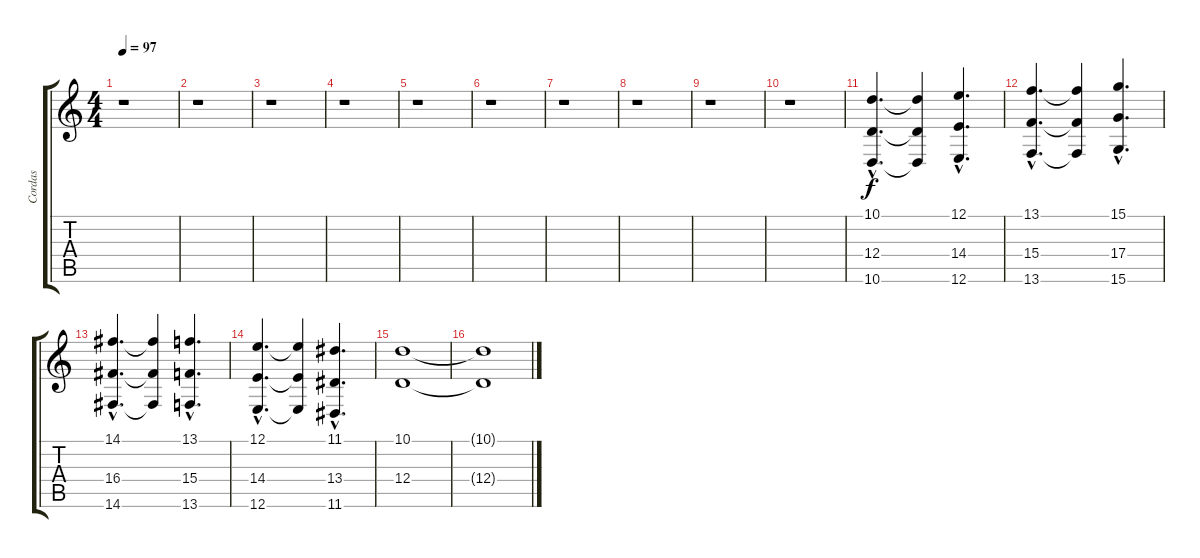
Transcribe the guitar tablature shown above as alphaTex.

\track ("Cordas" "Cordas") {instrument stringensemble1}
\staff {score tabs}
\tuning (E4 B3 G3 D3 A2 E2) {hide}
\ts (4 4)
\tempo 97
\clef g2
\ks c
r.1{dy f} |
r.1 |
r.1 |
r.1 |
r.1 |
r.1 |
r.1 |
r.1 |
r.1 |
r.1 |
(10.1{hac} 12.4{hac} 10.6{hac}).4{d} (10.1{t} 12.4{t} 10.6{t}).4 (12.1{hac} 14.4{hac} 12.6{hac}).4{d} |
(13.1{hac} 15.4{hac} 13.6{hac}).4{d} (13.1{t} 15.4{t} 13.6{t}).4 (15.1{hac} 17.4{hac} 15.6{hac}).4{d} |
(14.1{hac} 16.4{hac} 14.6{hac}).4{d} (14.1{t} 16.4{t} 14.6{t}).4 (13.1{hac} 15.4{hac} 13.6{hac}).4{d} |
(12.1{hac} 14.4{hac} 12.6{hac}).4{d} (12.1{t} 14.4{t} 12.6{t}).4 (11.1{hac} 13.4{hac} 11.6{hac}).4{d} |
(10.1 12.4).1 |
(10.1{t} 12.4{t}).1
